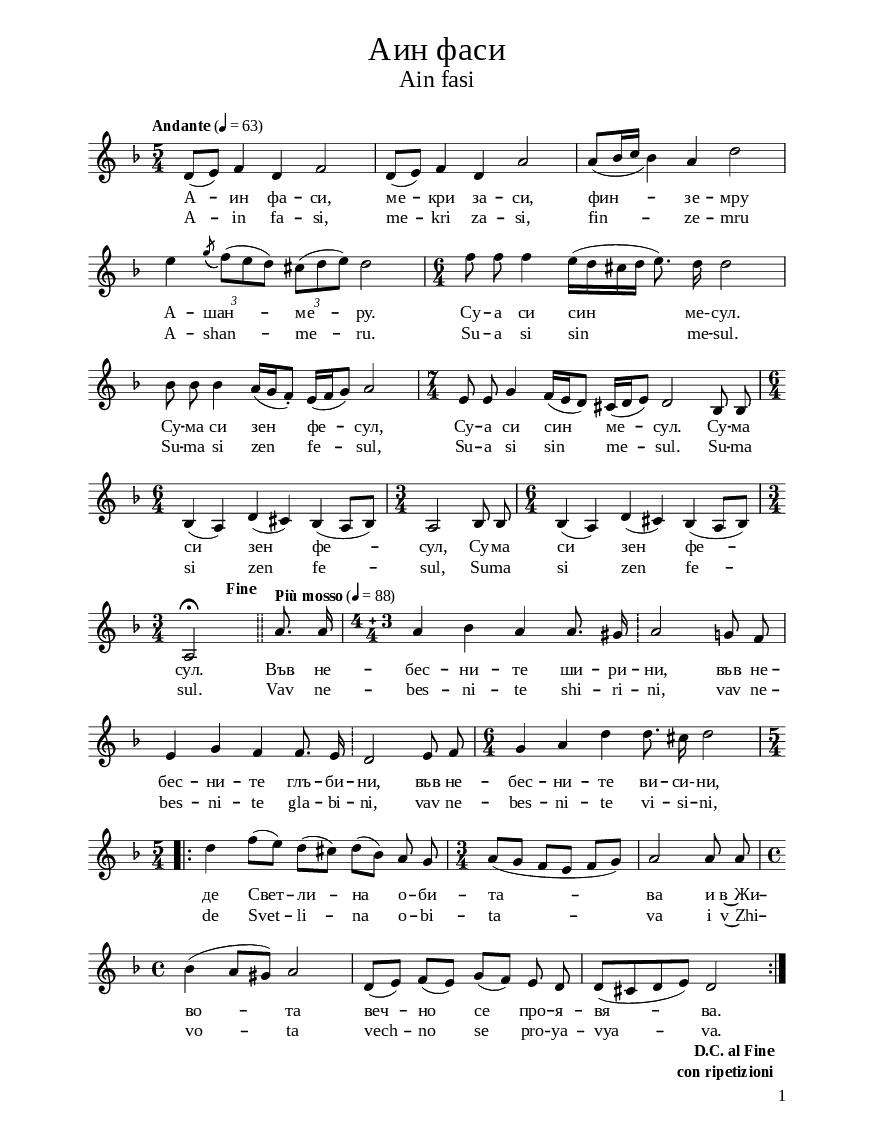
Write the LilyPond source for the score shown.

\version "2.24.0"

% include paper part and global functions
\include "include/globals.ily"

\bookpart {
  \include "include/bookpart-paper.ily"
  \score {
    \include "include/score-layout.ily"

    \new Voice \relative c' {
      \clef treble
      \key d \minor

      \time 5/4
      \tempoFunc "Andante" 4 "63"
      \autoBeamOff
      d8 ( [ e8 ) ]
      f4  d4  f2 | % 2
      d8 ( [  e8 ) ]  f4  d4  a'2
      | % 3
      \stemUp \slurDown a8 ( [ bes16 c16 ] \stemNeutral \slurNeutral bes4
      )  a4 d2 \break | % 4
      e4
      \times 2/3  {
        \once \omit TupletBracket
        \acciaccatura {  g8*3/2 ( } f8 ) ( [
        e8 d8 ) ]
      }

      \times 2/3  {
        cis8 ( [ d8 e8 ) ]
      }
      d2 | % 5
      \time 6/4  | % 5
      f8  f8  f4 e16 ( [
      d16 cis16 d16 ] e8.
      )  d16 d2 \break | % 6
      bes8  bes8  bes4  a16 ( [
      g16  f8 ) -. ]  e16 ( [  f16
      g8 ) ]  a2 | % 7
      \time 7/4  | % 7
      e8  e8   g4  f16 ( [  e16
      d8 ) ]  cis16 ( [  d16  e8 ) ]
      d2  bes8  bes8  \break | % 8
      \time 6/4  | % 8
      bes4 (  a4 )  d4 (  cis4 )
      bes4 (  a8 [  bes8 ) ] | % 9
      \time 3/4  | % 9
      a2  bes8   bes8  |
      \time 6/4  |
      bes4 (  a4 )  d4 (  cis4 )
      bes4 (  a8 [  bes8 ) ] \break | % 11
      \time 3/4  | % 11
      \tempo "                   Fine" a2 ^\fermata \bar "!!"
      \tempoFunc "Più mosso" 4 "88" a'8. a16 | % 12
      \compoundMeter #'((4 3 4 ))  | % 12
      a4 bes4  a4  a8.   gis16 \bar "!"
      a2  g8  f8 | \break % 13
      e4  g4  f4  f8. e16 % 14
      \bar "!" d2  e8 f8 | % 15
      \time 6/4 % 15
      g4  a4 d4 d8.
      cis16
      d2 |  \repeat volta 2 {
        \time 5/4  | % 16
        d4 f8 ( [ e8 ) ]
        d8 ( [ cis8 ) ] d8 [(bes8)] a8 g8 | % 17
        \time 3/4  | % 17
        a8 ( [  g8 ]  f8 [  e8 ]
        f8 [  g8 ) ] | % 18
        a2  a8 a8 \break | % 19

        \time 4/4  | % 19
        bes4 (  a8 [  gis8 ) ]  a2 |
        d,8 ( [  e8 ) ]  f8 ( [  e8 ) ]
        g8 [( f8 )]  e8  d8 | % 21
        d8 ( [  cis8  d8  e8 ) ]
        d2
      }

    }


    \addlyrics {
      A -- ин фа -- си, ме -- кри за --
      си, фин --   зе -- мру А -- шан
      --    ме --  ру. Су
      -- а си син     ме- --
      сул. Су -- ма си зен   фе
      --  сул, Су -- а си син
      ме --  сул. Су -- ма си
      зен  фе --  сул, Су --
      ма си  зен  фе  --
      сул. Във не -- бес -- ни -- те ши --
      ри -- ни, във не -- бес -- ни -- те
      глъ -- би -- ни, във не -- бес -- ни
      -- те ви -- си- -- ни, де Свет --
      ли -- на  о -- би -- та --
      ва и в~Жи -- во
      --  та веч -- но  се
      про -- я -- вя --   ва.
    }
    \addlyrics {
      A -- in fa -- si, me -- kri za --
      si, fin --   ze -- mru A -- shan
      --    me --  ru. Su
      -- a si sin     me --
      sul. Su -- ma si zen   fe
      --  sul, Su -- a si sin
      me --  sul. Su -- ma si
      zen  fe --  sul, Su --
      ma si  zen  fe  --
      sul. Vav ne -- bes -- ni -- te shi --
      ri -- ni, vav ne -- bes -- ni -- te
      gla -- bi -- ni, vav ne -- bes -- ni
      -- te vi -- si -- ni, de Svet --
      li -- na  o -- bi -- ta --
      va i v~Zhi -- vo
      --  ta vech -- no  se
      pro -- ya -- vya --   va.}

      \header {
        title = \titleFunc "Аин фаси" "Ain fasi"
      }

      \midi{}

    } % score

    \markup \dc-two "D.C. al Fine" "con ripetizioni"

    \pageBreak
  

    % include foreign translation(s) of the song
    \version "2.20.0"

\markup \fill-line { \fontsize #6 "Ain fasi" }
\markup \null
\markup \null
\markup \fontsize #+2.5 {
  \hspace #10
  \override #'(baseline-skip . 2)

  \column {
    \line { " " }

 \line { " "Ain fasi, mekri sasi,}

 \line { " "fin semru, Aschan meru.}

 \line { " "Sua si sin mesul.}

 \line { " "Suma si sen fesul,}

 \line { " "Sua si sin mesul.}

 \line { " "Suma si sen fesul,}

 \line { " "Suma si sen fesul.}

 \line { " "}
 \line { " "In den himmlischen Weiten,}

 \line { " "in den himmlischen Tiefen,}

 \line { " "in den himmlischen Höhen,}

 \line { " "dort, wo das Licht wohnt}

 \line { " "und sich immerdar im Leben äußert. }


  }
}


  } % bookpart
